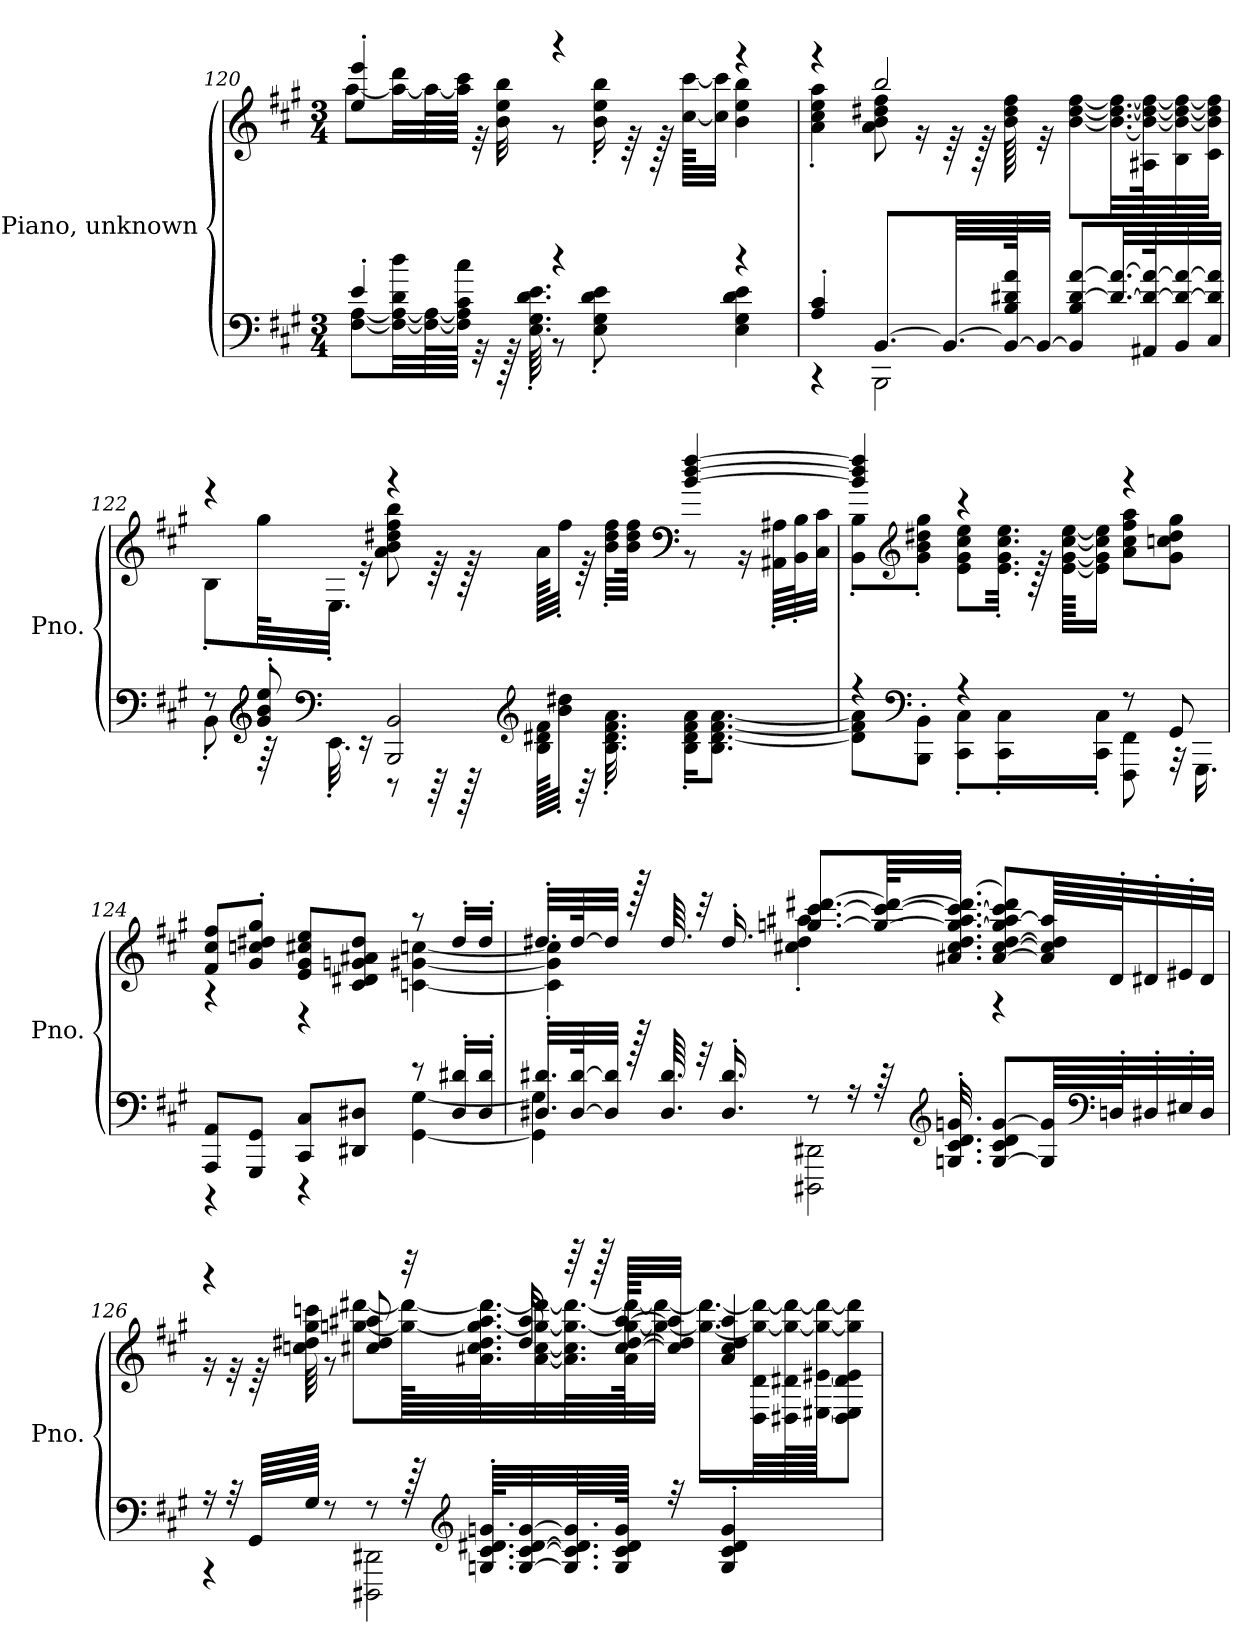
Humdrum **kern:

**kern	**kern
*part1	*part1
*staff2	*staff1
*I"Piano, unknown	*
*I'Pno.	*
*clefF4	*clefG2
*k[f#c#g#]	*k[f#c#g#]
*M3/4	*M3/4
=120	=120
*^	*^
4e'/	[8F#\ [8A\L	4ee/' 4eee/'	[8aa\L
.	32F#\_ 32A\_ 32d\ 32dd\LL	.	32aa\_ 32ddd\LL
.	64F#\_ 64A\_L	.	64aa\L_
.	64F#\] 64A\] 64c#\ 64cc#\JJJJ	.	64aa\] 64ccc#\JJJJ
.	32r	.	32r
.	128r	.	32b\ 32ee\ 32bb\
.	64.E\' 64.G#\' 64.d\' 64.e\'	.	.
4r	8r	4r	8r
.	8E\' 8G#\' 8d\' 8e\'	.	16b\' 16ee\' 16bb\'
.	.	.	64r
.	.	.	128r
.	.	.	[128cc#\ [128ccc#\KKLLL
.	.	.	32cc#\] 32ccc#\]JJJ
4r	4E\ 4G#\ 4d\ 4e\	4r	4b\ 4ee\ 4bb\
!!LO:LB:g=z	!!
=121	=121	=121	=121
4A/' 4c#/'	4r	4r	4a\' 4cc#\' 4ee\' 4aa\'
[8.BB/L	2BBB\	2bb/	8a\ 8b\ 8dd#X\ 8ff#\
.	.	.	16r
64.BB/LLL_	.	.	64r
.	.	.	128r
128BB/_ 128B/ 128d#X/ 128a/JK	.	.	128b\ 128dd#\ 128ff#\
32BB/JJJ_	.	.	32r
8BB/] 8B/ [8d#/ [8a/L	.	.	[8b\ [8dd#\ [8ff#\L
32.d#/_ 32.a/_LL	.	.	32.b\_ 32.dd#\_ 32.ff#\_LL
64AA#X/ 64d#/_ 64a/_K	.	.	64A#X\ 64b\_ 64dd#\_ 64ff#\_K
32BB/ 32d#/_ 32a/_	.	.	32B\ 32b\_ 32dd#\_ 32ff#\_
32C#/ 32d#/] 32a/]JJJ	.	.	32c#\ 32b\] 32dd#\] 32ff#\]JJJ
!!LO:LB:g=z	!!
=122	=122	=122	=122
8r	8BB'\	4r	8B'\L
*clefG2	*	*	*
8g#/' 8b/' 8ee/'	64r	.	64gg#\KLL
*clefF4	*	*	*
.	32.EE'\	.	32.E'\JJJ
.	16r	.	16r
2BBB/ 2BB/	8r	4r	8a\ 8b\ 8dd#X\ 8ff#\ 8bb\
.	64r	.	64r
.	128r	.	128r
*clefG2	*	*	*
.	128B\ 128d#X\ 128f#\KKLLL	.	128a\KKLLL
.	32b\' 32dd#X\'JJJ	.	32ff#'\JJJ
.	64r	.	64r
.	32.B\' 32.d#\' 32.f#\' 32.a\'	.	32b\' 32dd#\' 32ff#\'LLL
.	.	.	64b\ 64dd#\ 64ff#\JJJk
*	*	*clefF4	*
.	16B\' 16d#\' 16f#\' 16a\'KL	[4b/ [4dd#/ [4ff#/	8r
.	8.B\ [8.d#\ [8.f#\ [8.a\J	.	.
.	.	.	16r
.	.	.	64AA#X\' 64A#X\'LLLL
.	.	.	64BB\' 64B\'J
.	.	.	32C#\ 32c#\JJJ
!!LO:LB:g=z	!!
=123	=123	=123	=123
4r	8d#\] 8f#\] 8a\]L	4b/] 4dd#/] 4ff#/]	8BB\' 8B\'L
*clefF4	*	*clefG2	*
.	8BBB\' 8BB\'J	.	8g#\' 8b\' 8dd#X\' 8gg#\'J
4r	8CC#\' 8C#\'L	4r	8e\ 8g#\ 8cc#\ 8ee\L
.	16CC#\' 16C#\'L	.	32.e\' 32.g#\' 32.cc#\' 32.ee\'Jkk
.	.	.	128r
.	.	.	[128e\ [128g#\ [128cc#\ [128ee\KKKLL
.	16CC#\' 16C#\'JJ	.	16e\] 16g#\] 16cc#\] 16ee\]JJ
8r	8FFF#\ 8FF#\	4r	8a\ 8cc#\ 8ff#\ 8aa\L
8GG#/	32r	.	8g#\ 8ccn\ 8dd#\ 8gg#\J
.	16.GGG#\	.	.
=124	=124	=124	=124
8AAA/ 8AA/L	4r	8f#/ 8cc#/ 8ff#/L	4r
8GGG#/ 8GG#/J	.	8g#/' 8ccn/' 8dd#X/' 8gg#/'J	.
8CC#/ 8C#/L	4r	8e/ 8g#/ 8cc#X/ 8ee/L	4r
8DD#X/ 8D#X/J	.	8c#/ 8d#X/ 8gn/ 8a#X/ 8dd#/J	.
8r	[4GG#\ [4G#\	8r	[4cn\ [4g#X\ [4ccn\
16D#/' 16d#X/'LL	.	16dd#'/LL	.
16D#/' 16d#/'JJ	.	16dd#'/JJ	.
!!LO:LB:g=z	!!
=125	=125	=125	=125
32.D#X/' 32.d#X/'LLL	4GG#\] 4G#\]	32.dd#X'/LLL	4c\] 4g#\] 4cc\]
[64D#/ [64d#/K	.	[64dd#/K	.
32D#/] 32d#/]JJJ	.	32dd#/JJJ]	.
128r	.	128r	.
64.D#/ 64.d#/	.	64.dd#/	.
32r	.	32r	.
16.D#/' 16.d#/'	.	16.dd#'/	.
8r	2DDD#X\ 2DD#X\	[8.ggn/ [8.ccc#/ [8.ddd#X/L	4cc#X\' 4dd#\' 4aa#X\'
16r	.	.	.
64r	.	64gg/_ 64ccc#/_ 64ddd#/_KLL	.
*clefG2	*	*	*
32.Gn/' 32.c#/' 32.d#/' 32.gn/'	.	32.a#X/ 32.cc#/ 32.dd#/ 32.gg/_ 32.aa#/ 32.ccc#/_ 32.ddd#/_JJJ	.
[8G/ 8c#/ 8d#/ [8g/L	.	[8a#/ [8cc#/ [8dd#/ 8gg/] [8aa#/ 8ccc#/] 8ddd#/]L	4r
64G/] 64g/]LLL	.	64a#/] 64cc#/] 64dd#/] 64aa#/]LLL	.
*clefF4	*	*	*
64Dn'/J	.	64d'/J	.
32D#X'/	.	32d#X'/	.
32E#X'/	.	32e#X'/	.
32D#/JJJ	.	32d#/JJJ	.
!!LO:LB:g=z	!!
=126	=126	=126	=126
16r	4r	4r	16r
32r	.	.	32r
64GG#/LLLL	.	.	64r
64G#/JJJJ	.	.	64ccn\ 64dd#X\ 64gg#\ 64cccn\
8r	.	.	8r
8r	2DDD#X\ 2DD#X\	8cc#X/ 8dd#/ 8aa#X/	[8ggn\ [8ddd#X\L
128r	.	32r	128gg\_ 128ddd#\_KLLL
*clefG2	*	*	*
64.Gn/' 64.c#/' 64.d#X/' 64.gn/'KLLL	.	.	64.a#X\ 64.cc#\ 64.dd#\ 64.gg\_ 64.aa#\ 64.ddd#\_J
[32G/ [32c#/ [32d#/ [32g/	.	32dd#/ 32aa#/	[32a#\ [32cc#\ 32gg\_ 32ddd#\_
64.G/] 64.c#/] 64.d#/] 64.g/]L	.	64r	64.a#\] 64.cc#\] 64.gg\_ 64.ddd#\_L
.	.	128r	.
128G/ 128c#/ 128d#/ 128g/JJJJk	.	[128cc#/ [128dd#/ [128aa#/KKLLL	128a#\ 128gg\_ 128ddd#\_JK
32r	.	32cc#/] 32dd#/] 32aa#/]JJJ	32gg\_ 32ddd#\_JJJ
4G/' 4c#/' 4d#/' 4g/'	.	4a#/ 4cc#/ 4dd#/ 4aa#/	16.gg\_ 16.ddd#\_LL
.	.	.	64D\ 64d\ 64gg\_ 64ddd#\_LL
.	.	.	128D#X\ 128d#X\ 128gg\_ 128ddd#\_L
.	.	.	[128E#X\ [128e#X\ 128gg\_ 128ddd#\_JJJJ
.	.	.	8D#\ 8E#\] 8d#\ 8e#\] 8gg\] 8ddd#\]J
*v	*v	*	*
*	*v	*v
=	=
*-	*-
